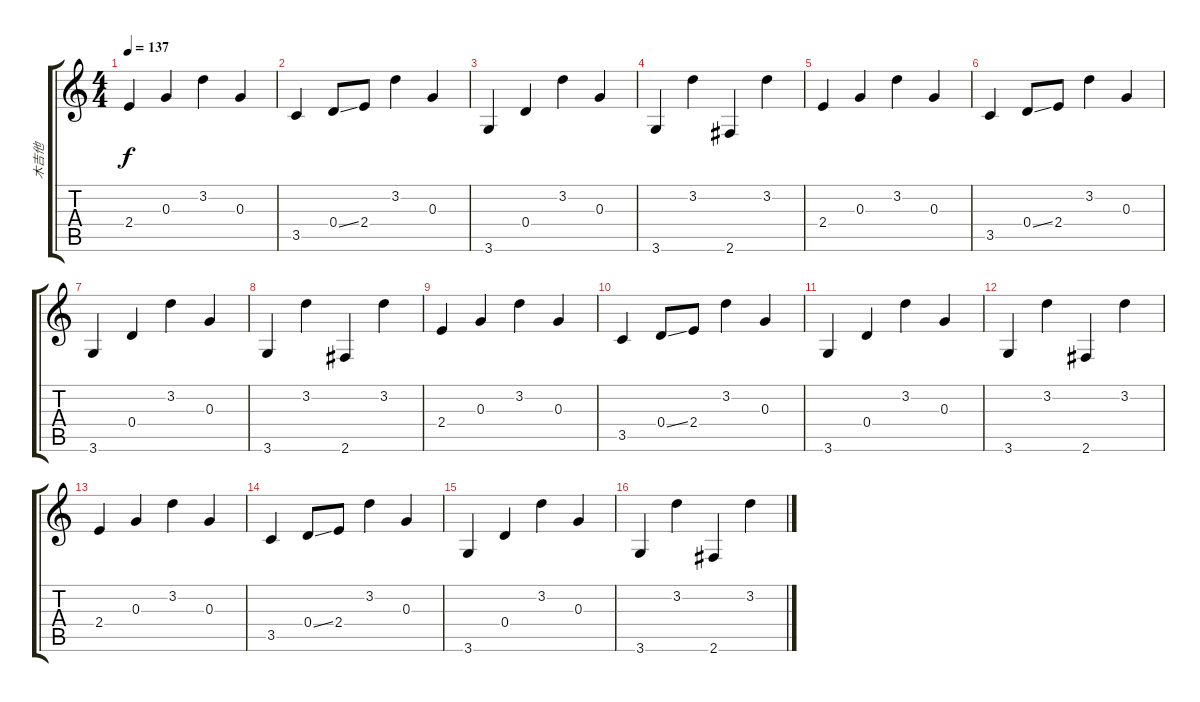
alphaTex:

\track ("木吉他" "木吉他") {instrument acousticguitarsteel}
\staff {score tabs}
\tuning (E4 B3 G3 D3 A2 E2) {hide}
\ts (4 4)
\tempo 137
\clef g2
\ks c
2.4.4{dy f volume 16} 0.3.4 3.2.4 0.3.4 |
3.5.4 0.4{ss}.8 2.4.8 3.2.4 0.3.4 |
3.6.4 0.4.4 3.2.4 0.3.4 |
3.6.4 3.2.4 2.6.4 3.2.4 |
2.4.4 0.3.4 3.2.4 0.3.4 |
3.5.4 0.4{ss}.8 2.4.8 3.2.4 0.3.4 |
3.6.4 0.4.4 3.2.4 0.3.4 |
3.6.4 3.2.4 2.6.4 3.2.4 |
2.4.4 0.3.4 3.2.4 0.3.4 |
3.5.4 0.4{ss}.8 2.4.8 3.2.4 0.3.4 |
3.6.4 0.4.4 3.2.4 0.3.4 |
3.6.4 3.2.4 2.6.4 3.2.4 |
2.4.4 0.3.4 3.2.4 0.3.4 |
3.5.4 0.4{ss}.8 2.4.8 3.2.4 0.3.4 |
3.6.4 0.4.4 3.2.4 0.3.4 |
3.6.4 3.2.4 2.6.4 3.2.4
